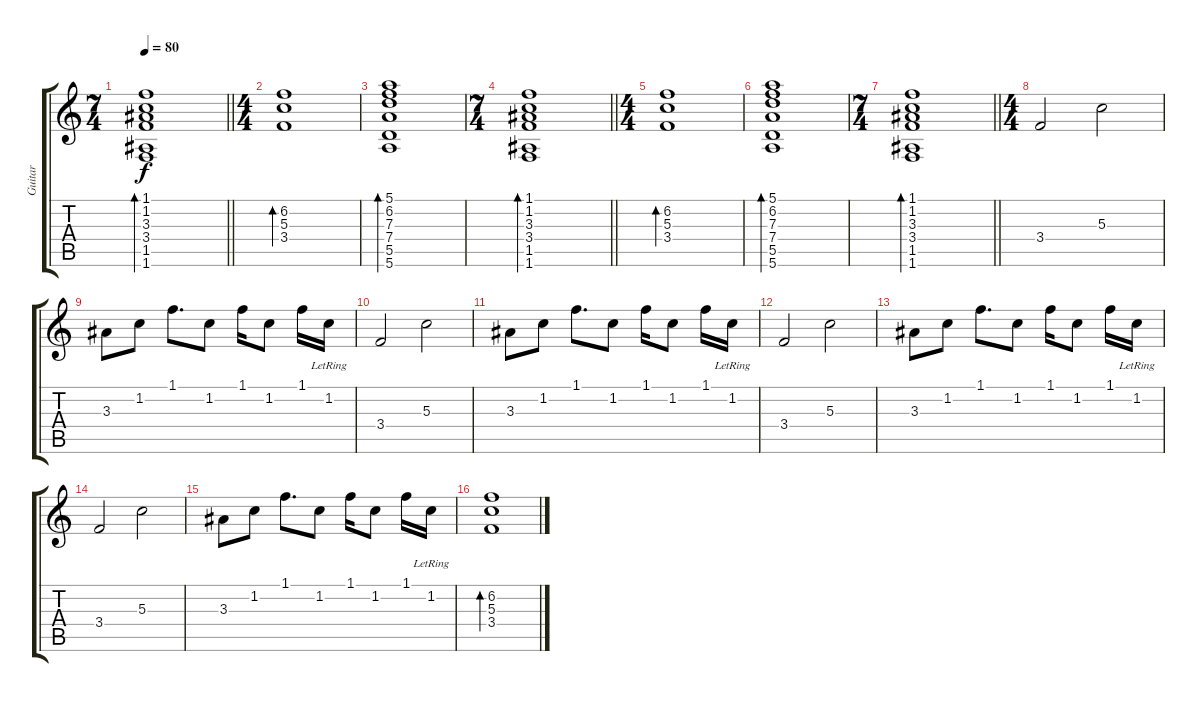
\track ("Guitar" "Guitar") {instrument acousticguitarsteel}
\staff {score tabs}
\tuning (E4 B3 G3 D3 A2 E2) {hide}
\ts (7 4)
\tempo 80
\clef g2
\barLineRight lightlight
\ks c
(1.1 1.2 3.3 3.4 1.5 1.6).1{bd 240 dy f} |
\ts (4 4)
(6.2 5.3 3.4).1{bd 240} |
(5.1 6.2 7.3 7.4 5.5 5.6).1{bd 240} |
\ts (7 4)
\barLineRight lightlight
(1.1 1.2 3.3 3.4 1.5 1.6).1{bd 240} |
\ts (4 4)
(6.2 5.3 3.4).1{bd 240} |
(5.1 6.2 7.3 7.4 5.5 5.6).1{bd 240} |
\ts (7 4)
\barLineRight lightlight
(1.1 1.2 3.3 3.4 1.5 1.6).1{bd 240} |
\ts (4 4)
3.4.2 5.3.2 |
3.3.8 1.2.8 1.1.8{d} 1.2.8 1.1.16 1.2.8 1.1.16 1.2{lr}.16 |
3.4.2 5.3.2 |
3.3.8 1.2.8 1.1.8{d} 1.2.8 1.1.16 1.2.8 1.1.16 1.2{lr}.16 |
3.4.2 5.3.2 |
3.3.8 1.2.8 1.1.8{d} 1.2.8 1.1.16 1.2.8 1.1.16 1.2{lr}.16 |
3.4.2 5.3.2 |
3.3.8 1.2.8 1.1.8{d} 1.2.8 1.1.16 1.2.8 1.1.16 1.2{lr}.16 |
(6.2 5.3 3.4).1{bd 240}
